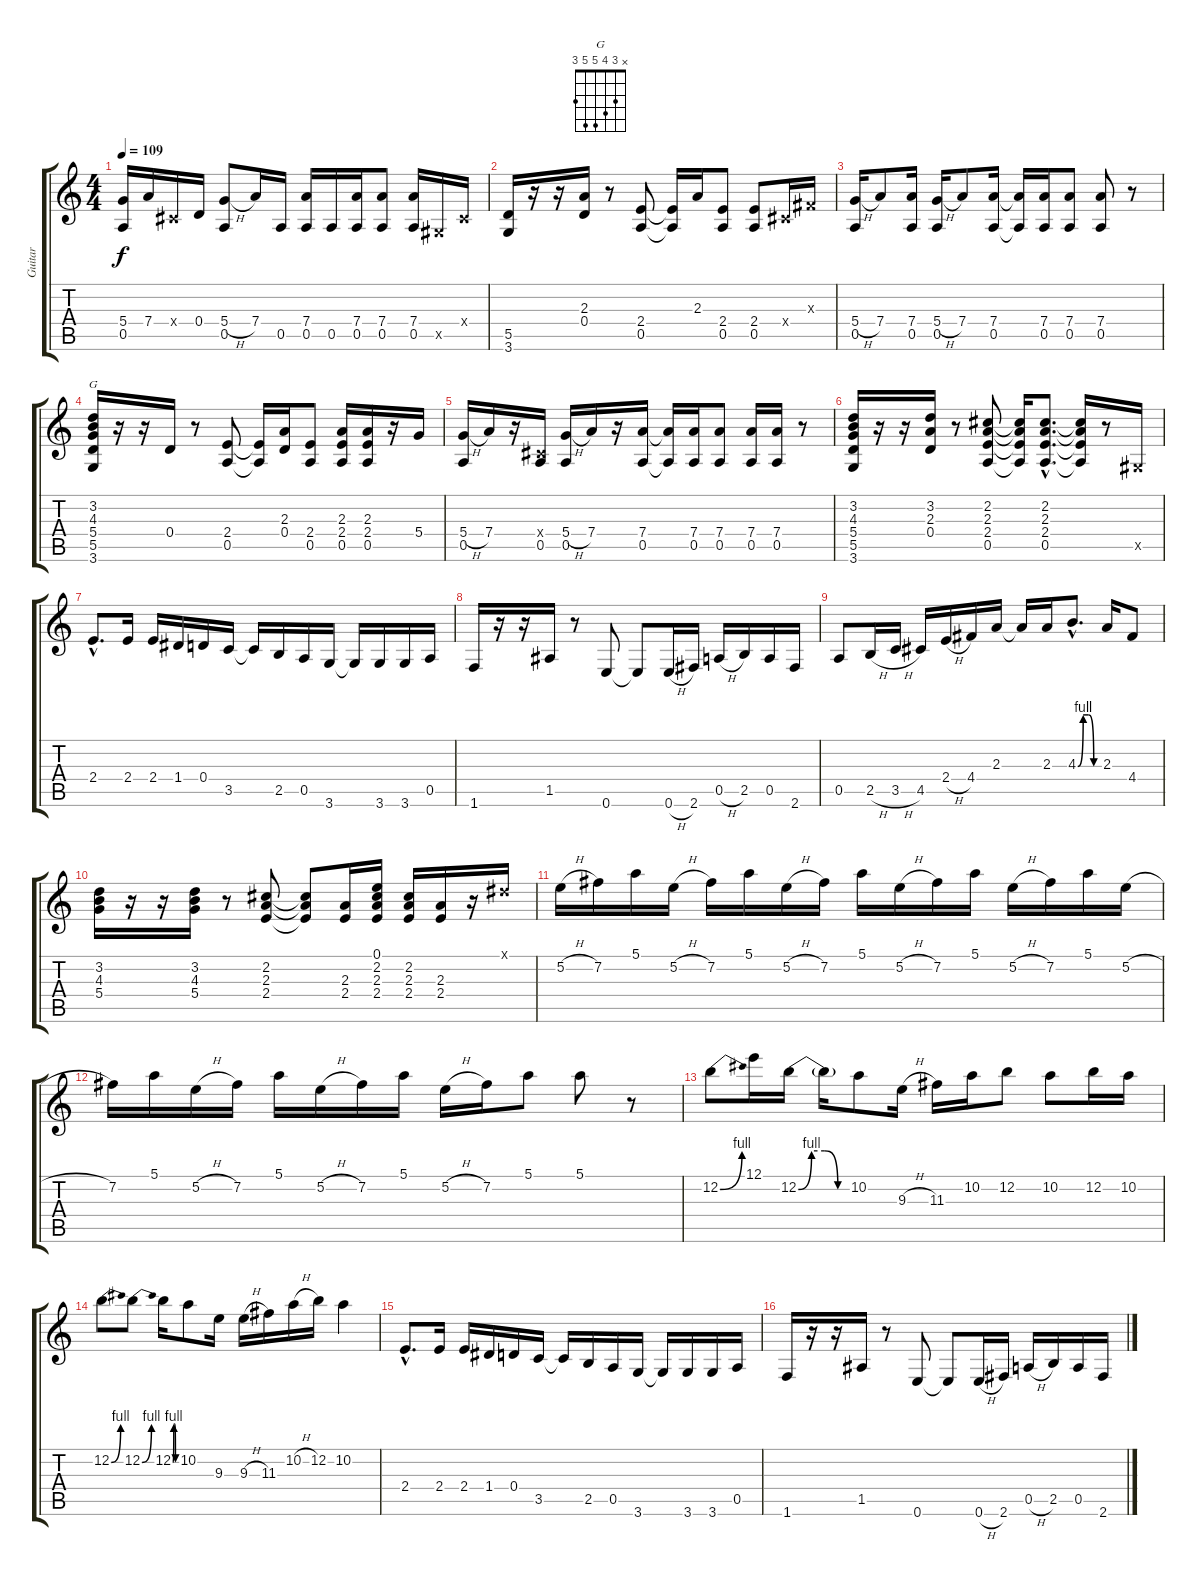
\track ("Guitar" "Guitar") {instrument overdrivenguitar}
\staff {score tabs}
\tuning (E4 B3 G3 D3 A2 E2) {hide}
\chord ("G" x 3 4 5 5 3)
\ts (4 4)
\tempo 109
\clef g2
\ks c
(5.4 0.5).16{dy f instrument overdrivenguitar} 7.4.16 -1.4{x}.16 0.4.16 (5.4{h} 0.5).8 7.4.16 0.5.16 (7.4 0.5).16 0.5.16 (7.4 0.5).16 (7.4 0.5).8 (7.4 0.5).16 -1.5{x}.16 -1.4{x}.16 |
(5.5 3.6).16 r.16 r.16 (2.3 0.4).16 r.8 (2.4 0.5).8 (2.4{t} 0.5{t}).16 2.3.16 (2.4 0.5).8 (2.4 0.5).8 -1.4{x}.16 -1.3{x}.16 |
(5.4{h} 0.5).16 7.4.8 (7.4 0.5).16 (5.4{h} 0.5).16 7.4.8 (7.4 0.5).16 (7.4{t} 0.5{t}).16 (7.4 0.5).16 (7.4 0.5).8 (7.4 0.5).8 r.8 |
(3.2 4.3 5.4 5.5 3.6).16{ch "G"} r.16 r.16 0.4.16 r.8 (2.4 0.5).8 (2.4{t} 0.5{t}).16 (2.3 0.4).16 (2.4 0.5).8 (2.3 2.4 0.5).16 (2.3 2.4 0.5).16 r.16 5.4.16 |
(5.4{h} 0.5).16 7.4.16 r.16 (-1.4{x} 0.5).16 (5.4{h} 0.5).16 7.4.16 r.16 (7.4 0.5).16 (7.4{t} 0.5{t}).16 (7.4 0.5).16 (7.4 0.5).8 (7.4 0.5).16 (7.4 0.5).16 r.8 |
(3.2 4.3 5.4 5.5 3.6).16 r.16 r.16 (3.2 2.3 0.4).16 r.8 (2.2 2.3 2.4 0.5).8 (2.2{t} 2.3{t} 2.4{t} 0.5{t}).16 (2.2{hac} 2.3{hac} 2.4{hac} 0.5{hac}).8{d} (2.2{t} 2.3{t} 2.4{t} 0.5{t}).16 r.8 -1.5{x}.16 |
2.4{hac}.8{d} 2.4.16 2.4.16 1.4.16 0.4.16 3.5.16 3.5{t}.16 2.5.16 0.5.16 3.6.16 3.6{t}.16 3.6.16 3.6.16 0.5.16 |
1.6.16 r.16 r.16 1.5.16 r.8 0.6.8 0.6{t}.8 0.6{h}.16 2.6.16 0.5{h}.16 2.5.16 0.5.16 2.6.16 |
0.5.8 2.5{h}.16 3.5{h}.16 4.5.16 2.4{h}.16 4.4.16 2.3.16 2.3{t}.16 2.3.16 4.3{be (custom 0 0 15 4 30 4 45 0 60 0) hac}.8{d} 2.3.16 4.4.8 |
(3.2 4.3 5.4).16 r.16 r.16 (3.2 4.3 5.4).16 r.8 (2.2 2.3 2.4).8 (2.2{t} 2.3{t} 2.4{t}).8 (2.3 2.4).16 (0.1 2.2 2.3 2.4).16 (2.2 2.3 2.4).16 (2.3 2.4).16 r.16 -1.1{x}.16 |
5.2{h}.16 7.2.16 5.1.16 5.2{h}.16 7.2.16 5.1.16 5.2{h}.16 7.2.16 5.1.16 5.2{h}.16 7.2.16 5.1.16 5.2{h}.16 7.2.16 5.1.16 5.2{h}.16 |
7.2.16 5.1.16 5.2{h}.16 7.2.16 5.1.16 5.2{h}.16 7.2.16 5.1.16 5.2{h}.16 7.2.16 5.1.8 5.1.8 r.8 |
12.2{be (bend 0 0 60 4)}.8 12.1.16 12.2{be (custom 0 0 15 4 30 4 45 0 60 0)}.16 12.2{t}.16 10.2.8 9.3{h}.16 11.3.16 10.2.16 12.2.8 10.2.8 12.2.16 10.2.16 |
12.2{be (bend 0 0 60 4)}.8 12.2{be (bend 0 0 60 4)}.8 12.2{be (custom 0 0 15 4 30 4 45 0 60 0)}.16 10.2.8 9.3.16 9.3{h}.16 11.3.16 10.2{h}.16 12.2.16 10.2.4 |
2.4{hac}.8{d} 2.4.16 2.4.16 1.4.16 0.4.16 3.5.16 3.5{t}.16 2.5.16 0.5.16 3.6.16 3.6{t}.16 3.6.16 3.6.16 0.5.16 |
1.6.16 r.16 r.16 1.5.16 r.8 0.6.8 0.6{t}.8 0.6{h}.16 2.6.16 0.5{h}.16 2.5.16 0.5.16 2.6.16
